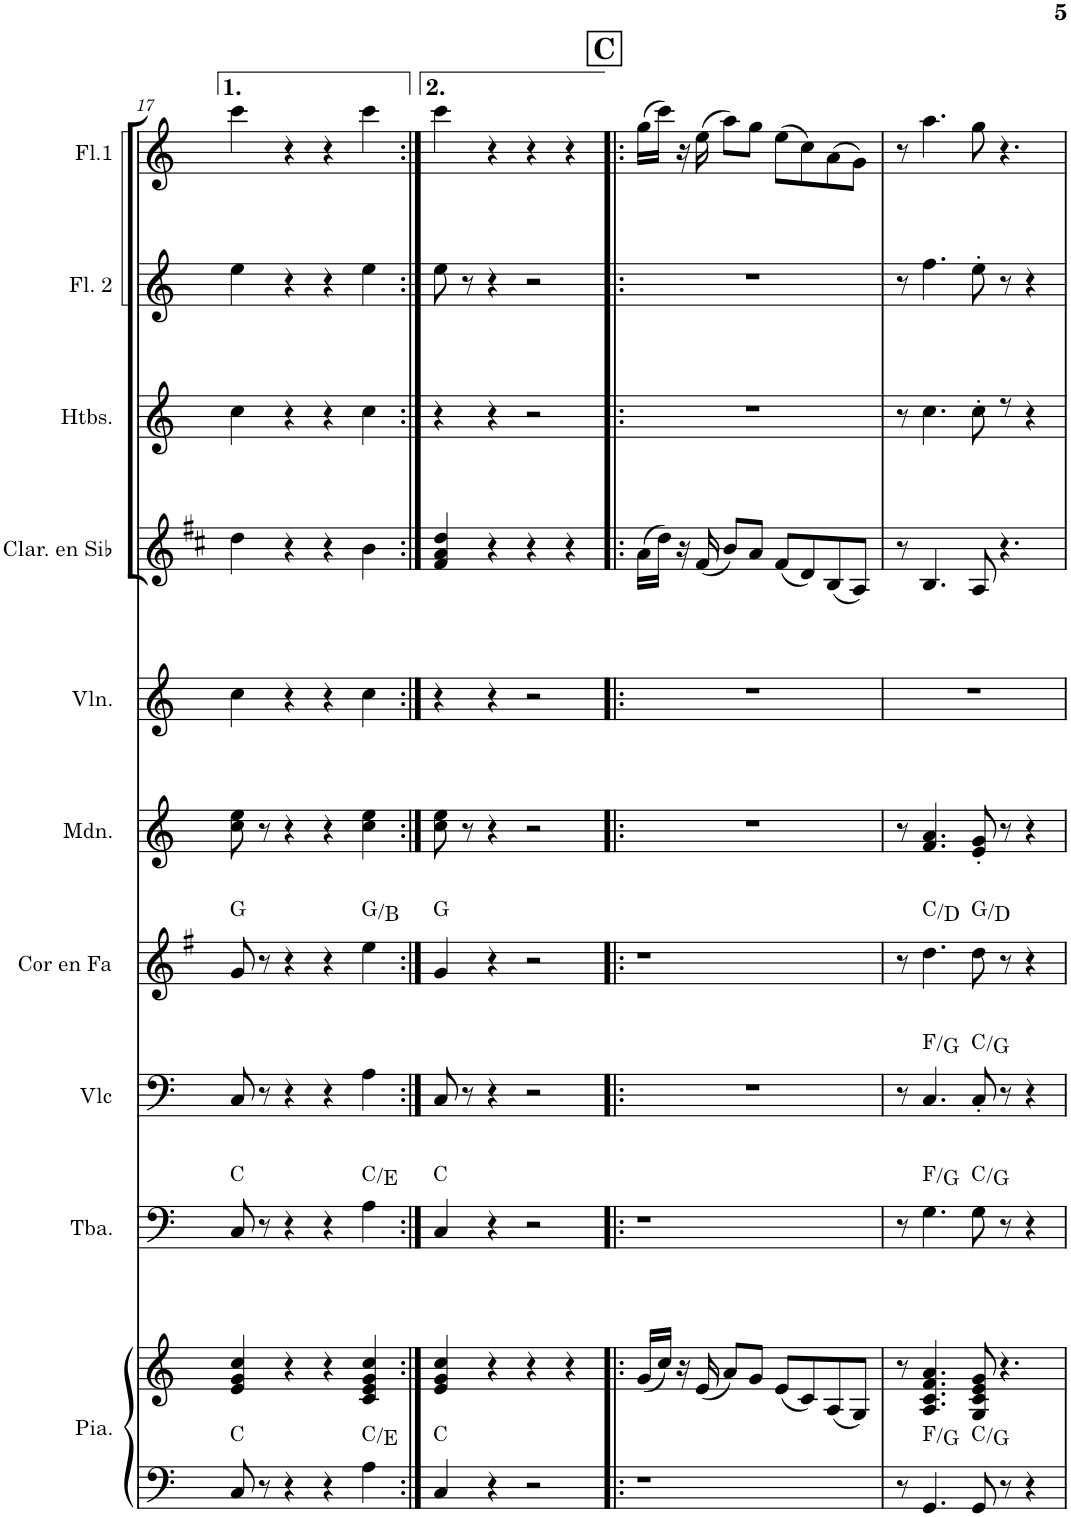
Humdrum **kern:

**kern	**kern	**harte	**kern	**harte	**kern	**harte	**kern	**harte	**kern	**kern	**kern	**kern	**kern	**kern
*part10	*part10	*part10	*part9	*part9	*part8	*part8	*part7	*part7	*part6	*part5	*part4	*part3	*part2	*part1
*staff11	*staff10	*	*staff9	*	*staff8	*	*staff7	*	*staff6	*staff5	*staff4	*staff3	*staff2	*staff1
*I"Piano	*	*	*I"Tuba	*	*I"Violoncelle	*	*I"Cor en Fa	*	*I"Mandoline	*I"Violon	*I"Clarinette en Sib	*I"Hautbois	*I"Flûte 2	*I"Flûte 1
*I'Pia.	*	*	*I'Tba.	*	*I'Vlc	*	*I'Cor en Fa	*	*I'Mdn.	*I'Vln.	*I'Clar. en Sib	*I'Htbs.	*I'Fl. 2	*I'Fl.1
!!LO:PB:g=z
*clefF4	*clefG2	*	*clefF4	*	*clefF4	*	*clefG2	*	*clefG2	*clefG2	*clefG2	*clefG2	*clefG2	*clefG2
*	*	*	*	*	*	*	*Trd4c7	*	*	*	*Trd1c2	*	*	*
*k[]	*k[]	*	*k[]	*	*k[]	*	*k[f#]	*	*k[]	*k[]	*k[f#c#]	*k[]	*k[]	*k[]
*M4/4	*M4/4	*	*M4/4	*	*M4/4	*	*M4/4	*	*M4/4	*M4/4	*M4/4	*M4/4	*M4/4	*M4/4
=17	=17	=17	=17	=17	=17	=17	=17	=17	=17	=17	=17	=17	=17	=17
8C/	4e/ 4g/ 4cc/	C:maj	8C/	C:maj	8C/	.	8g/	G:maj	8cc\ 8ee\	4cc\	4dd\	4cc\	4ee\	4ccc\
8r	.	.	8r	.	8r	.	8r	.	8r	.	.	.	.	.
4r	4r	.	4r	.	4r	.	4r	.	4r	4r	4r	4r	4r	4r
4r	4r	.	4r	.	4r	.	4r	.	4r	4r	4r	4r	4r	4r
4A\	4c/ 4e/ 4g/ 4cc/	C:maj/3	4A\	C:maj/3	4A\	.	4ee\	G:maj/3	4cc\ 4ee\	4cc\	4b\	4cc\	4ee\	4ccc\
=18:|!	=18:|!	=18:|!	=18:|!	=18:|!	=18:|!	=18:|!	=18:|!	=18:|!	=18:|!	=18:|!	=18:|!	=18:|!	=18:|!	=18:|!
4C/	4e/ 4g/ 4cc/	C:maj	4C/	C:maj	8C/	.	4g/	G:maj	8cc\ 8ee\	4r	4f#/ 4a/ 4dd/	4r	8ee\	4ccc\
.	.	.	.	.	8r	.	.	.	8r	.	.	.	8r	.
4r	4r	.	4r	.	4r	.	4r	.	4r	4r	4r	4r	4r	4r
2r	4r	.	2r	.	2r	.	2r	.	2r	2r	4r	2r	2r	4r
.	4r	.	.	.	.	.	.	.	.	.	4r	.	.	4r
!!LO:REH:place=s1:a:B:cj:fs=14:t=C
=19!|:	=19!|:	=19!|:	=19!|:	=19!|:	=19!|:	=19!|:	=19!|:	=19!|:	=19!|:	=19!|:	=19!|:	=19!|:	=19!|:	=19!|:
1r	(16g/LL	.	1r	.	1r	.	1r	.	1r	1r	(16a\LL	1r	1r	(16gg\LL
.	16cc/JJ)	.	.	.	.	.	.	.	.	.	16dd\JJ)	.	.	16ccc\JJ)
.	16r	.	.	.	.	.	.	.	.	.	16r	.	.	16r
.	(16e/	.	.	.	.	.	.	.	.	.	(16f#/	.	.	(16ee\
.	8a/L)	.	.	.	.	.	.	.	.	.	8b/L)	.	.	8aa\L)
.	8g/J	.	.	.	.	.	.	.	.	.	8a/J	.	.	8gg\J
.	(8e/L	.	.	.	.	.	.	.	.	.	(8f#/L	.	.	(8ee\L
.	8c/)	.	.	.	.	.	.	.	.	.	8d/)	.	.	8cc\)
.	(8A/	.	.	.	.	.	.	.	.	.	(8B/	.	.	(8a\
.	8G/J)	.	.	.	.	.	.	.	.	.	8A/J)	.	.	8g\J)
=20	=20	=20	=20	=20	=20	=20	=20	=20	=20	=20	=20	=20	=20	=20
8r	8r	.	8r	.	8r	.	8r	.	8r	1r	8r	8r	8r	8r
4.GG/	4.A/ 4.c/ 4.f/ 4.a/	F:maj/2	4.G\	F:maj/2	4.C/	F:maj/2	4.dd\	C:maj/2	4.f/ 4.a/	.	4.B/	4.cc\	4.ff\	4.aa\
8GG/	8G/ 8c/ 8e/ 8g/	C:maj/5	8G\	C:maj/5	8C'/	C:maj/5	8dd\	G:maj/5	8e/' 8g/'	.	8A/	8cc'\	8ee'\	8gg\
8r	4.r	.	8r	.	8r	.	8r	.	8r	.	4.r	8rdd	8r	4.r
4r	.	.	4r	.	4r	.	4r	.	4r	.	.	4r	4r	.
=	=	=	=	=	=	=	=	=	=	=	=	=	=	=
*-	*-	*-	*-	*-	*-	*-	*-	*-	*-	*-	*-	*-	*-	*-
